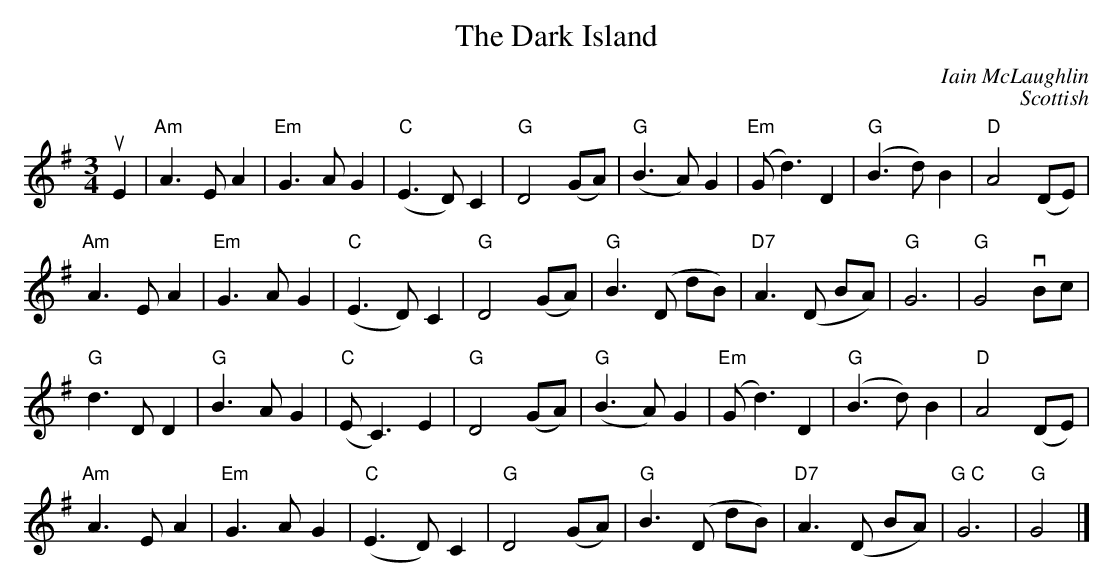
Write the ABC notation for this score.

X:1
T:The Dark Island
C:Iain McLaughlin
C:Scottish
M:3/4
L:1/8
K:G major
uE2 | "Am"A3 E A2 | "Em"G3 A G2 | "C"(E3 D) C2 | "G"D4 (GA) | \
"G"(B3 A) G2 | "Em"(G d3) D2 | "G"(B3 d) B2 | "D"A4 (DE) |
"Am"A3 E A2 | "Em"G3 A G2 | "C"(E3 D) C2 | "G"D4 (GA) | \
"G"B3 (D dB) | "D7"A3 (D BA) | "G"G6 | "G"G4 vBc |
"G"d3 D D2 | "G"B3 A G2 | "C"(E C3) E2 | "G"D4 (GA) | \
"G"(B3 A) G2 | "Em"(G d3) D2 | "G"(B3 d) B2 | "D"A4 (DE) |
"Am"A3 E A2 | "Em"G3 A G2 | "C"(E3 D) C2 | "G"D4 (GA) | \
"G"B3 (D dB) | "D7"A3 (D BA) | "G C"G6 | "G"G4 |]
